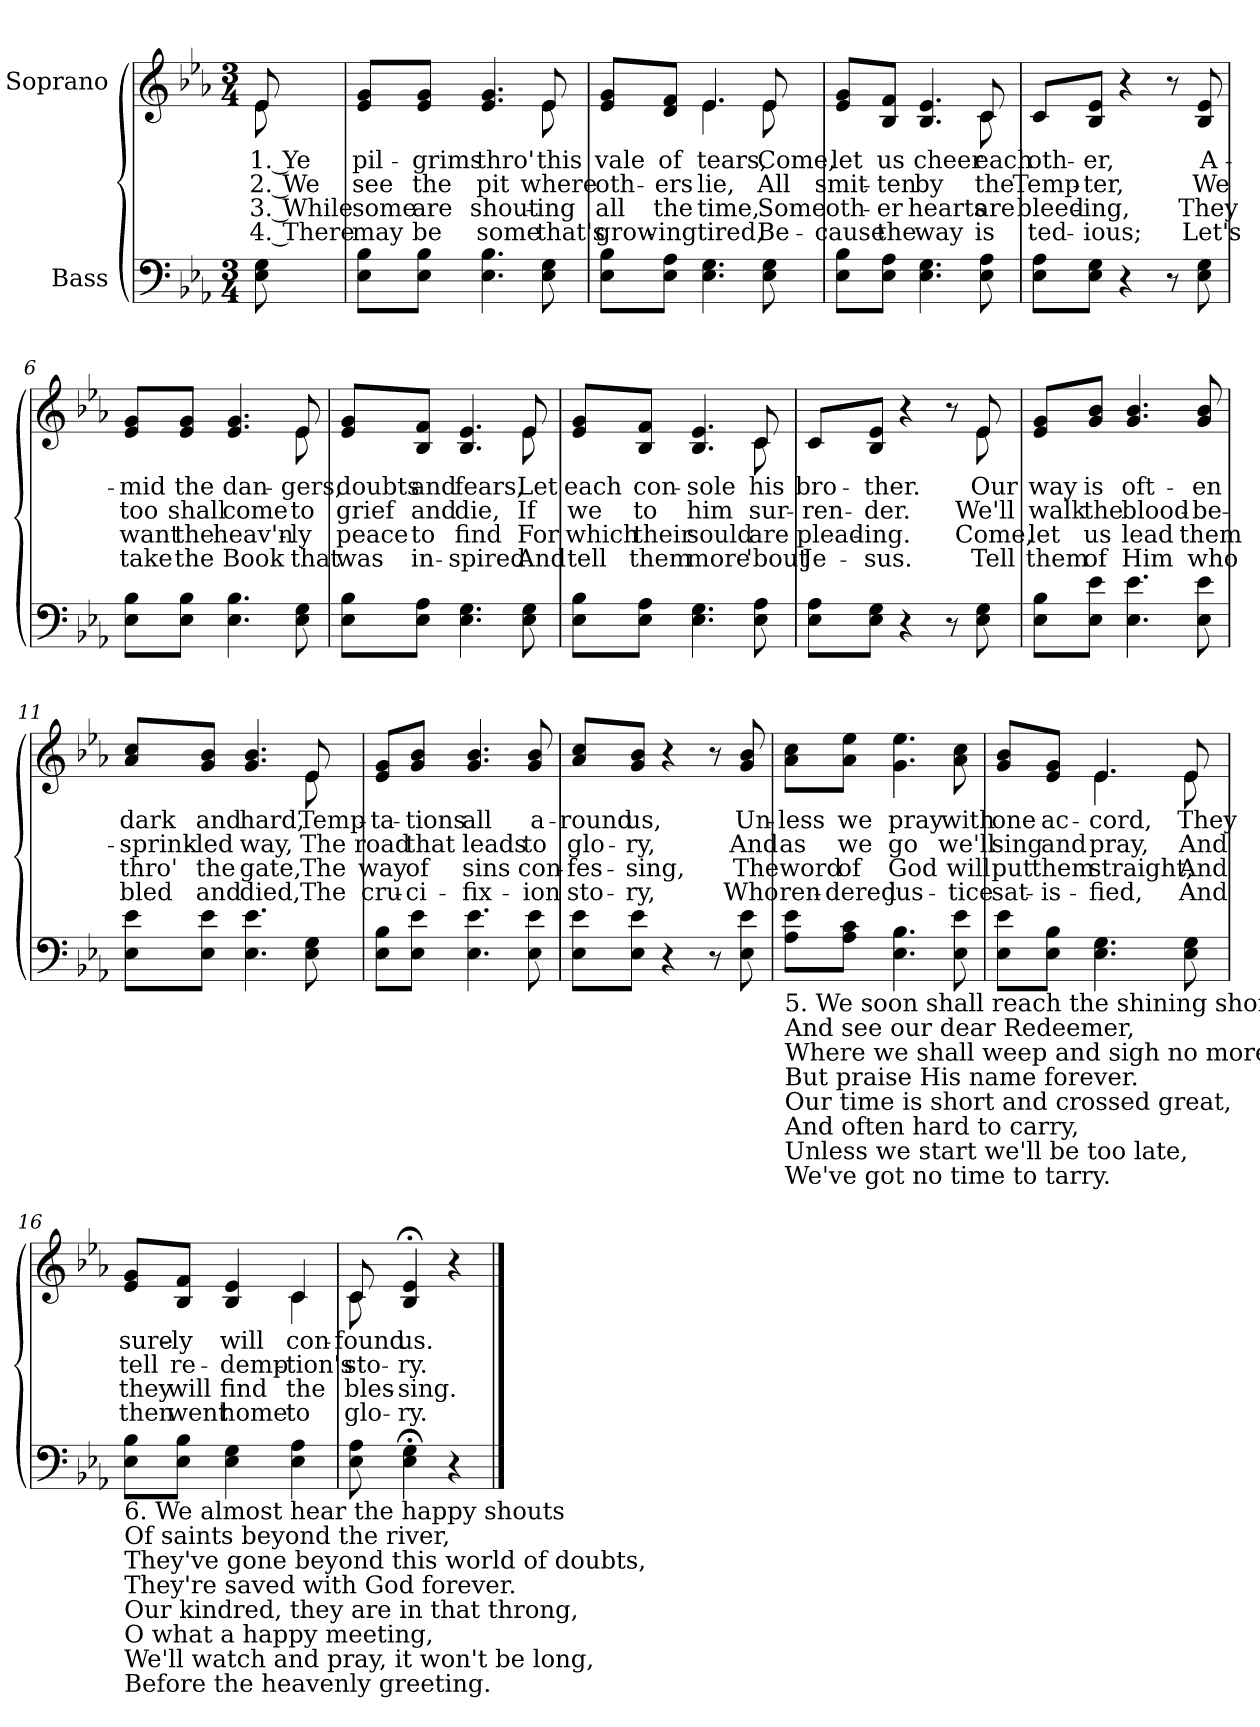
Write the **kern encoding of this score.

**kern	**kern	**text	**text	**text	**text
*part2	*part1	*part1	*part1	*part1	*part1
*staff2	*staff1	*staff1	*staff1	*staff1	*staff1
*I"Bass	*I"Soprano	*	*	*	*
*clefF4	*clefG2	*	*	*	*
*k[b-e-a-]	*k[b-e-a-]	*	*	*	*
*M3/4	*M3/4	*	*	*	*
*MM85	*MM85	*	*	*	*
=1	=1	=1	=1	=1	=1
!	!	!LO:LY:b	!LO:LY:b	!LO:LY:b	!LO:LY:b
*	*^	*	*	*	*
8E-\ 8G\	8e-/	8e-\	1. Ye	2. We	3. While	4. There
=2	=2	=2	=2	=2	=2	=2
!	!	!	!LO:LY:b	!LO:LY:b	!LO:LY:b	!LO:LY:b
8E-\ 8B-\L	8e-/ 8g/L	8ryy	pil-	see	some	may
!	!	!	!LO:LY:b	!LO:LY:b	!LO:LY:b	!LO:LY:b
8E-\ 8B-\J	8e-/ 8g/J	8ryy	-grims	the	are	be
!	!	!	!LO:LY:b	!LO:LY:b	!LO:LY:b	!LO:LY:b
4.E-\ 4.B-\	4.e-/ 4.g/	4.ryy	thro'	pit	shout-	some
!	!	!	!LO:LY:b	!LO:LY:b	!LO:LY:b	!LO:LY:b
8E-\ 8G\	8e-/	8e-\	this	where	-ing	that's
=3	=3	=3	=3	=3	=3	=3
!	!	!	!LO:LY:b	!LO:LY:b	!LO:LY:b	!LO:LY:b
8E-\ 8B-\L	8e-/ 8g/L	8ryy	vale	oth-	all	grow-
!	!	!	!LO:LY:b	!LO:LY:b	!LO:LY:b	!LO:LY:b
8E-\ 8A-\J	8d/ 8f/J	8ryy	of	-ers	the	-ing
!	!	!	!LO:LY:b	!LO:LY:b	!LO:LY:b	!LO:LY:b
4.E-\ 4.G\	4.e-/	4.e-\	tears,	lie,	time,	tired,
!	!	!	!LO:LY:b	!LO:LY:b	!LO:LY:b	!LO:LY:b
8E-\ 8G\	8e-/	8e-\	Come,	All	Some	Be-
=4	=4	=4	=4	=4	=4	=4
!	!	!	!LO:LY:b	!LO:LY:b	!LO:LY:b	!LO:LY:b
8E-\ 8B-\L	8e-/ 8g/L	8ryy	let	smit-	oth-	-cause
!	!	!	!LO:LY:b	!LO:LY:b	!LO:LY:b	!LO:LY:b
8E-\ 8A-\J	8B-/ 8f/J	8ryy	us	-ten	-er	the
!	!	!	!LO:LY:b	!LO:LY:b	!LO:LY:b	!LO:LY:b
4.E-\ 4.G\	4.B-/ 4.e-/	4.ryy	cheer	by	hearts	way
!	!	!	!LO:LY:b	!LO:LY:b	!LO:LY:b	!LO:LY:b
8E-\ 8A-\	8c/	8c\	each	the	are	is
=5	=5	=5	=5	=5	=5	=5
!	!	!	!LO:LY:b	!LO:LY:b	!LO:LY:b	!LO:LY:b
8E-\ 8A-\L	8c/L	8ryy	oth-	Temp-	bleed-	ted-
!	!	!	!LO:LY:b	!LO:LY:b	!LO:LY:b	!LO:LY:b
8E-\ 8G\J	8B-/ 8e-/J	8ryy	-er,	-ter,	-ing,	-ious;
4r	4r	4ryy	.	.	.	.
8r	8r	8ryy	.	.	.	.
!	!	!	!LO:LY:b	!LO:LY:b	!LO:LY:b	!LO:LY:b
8E-\ 8G\	8B-/ 8e-/	8ryy	A-	We	They	Let's
!!LO:LB:g=z	!!
=6	=6	=6	=6	=6	=6	=6
!	!	!	!LO:LY:b	!LO:LY:b	!LO:LY:b	!LO:LY:b
8E-\ 8B-\L	8e-/ 8g/L	8ryy	-mid	too	want	take
!	!	!	!LO:LY:b	!LO:LY:b	!LO:LY:b	!LO:LY:b
8E-\ 8B-\J	8e-/ 8g/J	8ryy	the	shall	the	the
!	!	!	!LO:LY:b	!LO:LY:b	!LO:LY:b	!LO:LY:b
4.E-\ 4.B-\	4.e-/ 4.g/	4.ryy	dan-	come	heav'n-	Book
!	!	!	!LO:LY:b	!LO:LY:b	!LO:LY:b	!LO:LY:b
8E-\ 8G\	8e-/	8e-\	-gers,	to	-ly	that
=7	=7	=7	=7	=7	=7	=7
!	!	!	!LO:LY:b	!LO:LY:b	!LO:LY:b	!LO:LY:b
8E-\ 8B-\L	8e-/ 8g/L	8ryy	doubts	grief	peace	was
!	!	!	!LO:LY:b	!LO:LY:b	!LO:LY:b	!LO:LY:b
8E-\ 8A-\J	8B-/ 8f/J	8ryy	and	and	to	in-
!	!	!	!LO:LY:b	!LO:LY:b	!LO:LY:b	!LO:LY:b
4.E-\ 4.G\	4.B-/ 4.e-/	4.ryy	fears,	die,	find	-spired
!	!	!	!LO:LY:b	!LO:LY:b	!LO:LY:b	!LO:LY:b
8E-\ 8G\	8e-/	8e-\	Let	If	For	And
=8	=8	=8	=8	=8	=8	=8
!	!	!	!LO:LY:b	!LO:LY:b	!LO:LY:b	!LO:LY:b
8E-\ 8B-\L	8e-/ 8g/L	8ryy	each	we	which	tell
!	!	!	!LO:LY:b	!LO:LY:b	!LO:LY:b	!LO:LY:b
8E-\ 8A-\J	8B-/ 8f/J	8ryy	con-	to	their	them
!	!	!	!LO:LY:b	!LO:LY:b	!LO:LY:b	!LO:LY:b
4.E-\ 4.G\	4.B-/ 4.e-/	4.ryy	-sole	him	sould	more
!	!	!	!LO:LY:b	!LO:LY:b	!LO:LY:b	!LO:LY:b
8E-\ 8A-\	8c/	8c\	his	sur-	are	'bout
=9	=9	=9	=9	=9	=9	=9
!	!	!	!LO:LY:b	!LO:LY:b	!LO:LY:b	!LO:LY:b
8E-\ 8A-\L	8c/L	8ryy	bro-	-ren-	plead-	Je-
!	!	!	!LO:LY:b	!LO:LY:b	!LO:LY:b	!LO:LY:b
8E-\ 8G\J	8B-/ 8e-/J	8ryy	-ther.	-der.	-ing.	-sus.
4r	4r	4ryy	.	.	.	.
8r	8r	8ryy	.	.	.	.
!	!	!	!LO:LY:b	!LO:LY:b	!LO:LY:b	!LO:LY:b
8E-\ 8G\	8e-/	8e-\	Our	We'll	Come,	Tell
!!LO:LB:g=z
=10	=10	=10	=10	=10	=10	=10
!	!	!	!LO:LY:b	!LO:LY:b	!LO:LY:b	!LO:LY:b
*	*v	*v	*	*	*	*
8E-\ 8B-\L	8e-/ 8g/L	way	walk	let	them
!	!	!LO:LY:b	!LO:LY:b	!LO:LY:b	!LO:LY:b
8E-\ 8e-\J	8g/ 8b-/J	is	the	us	of
!	!	!LO:LY:b	!LO:LY:b	!LO:LY:b	!LO:LY:b
4.E-\ 4.e-\	4.g/ 4.b-/	oft-	blood-	lead	Him
!	!	!LO:LY:b	!LO:LY:b	!LO:LY:b	!LO:LY:b
8E-\ 8e-\	8g/ 8b-/	-en	-be-	them	who
=11	=11	=11	=11	=11	=11
!	!	!LO:LY:b	!LO:LY:b	!LO:LY:b	!LO:LY:b
*	*^	*	*	*	*
8E-\ 8e-\L	8a-/ 8cc/L	8ryy	dark	-sprink-	thro'	bled
!	!	!	!LO:LY:b	!LO:LY:b	!LO:LY:b	!LO:LY:b
8E-\ 8e-\J	8g/ 8b-/J	8ryy	and	-led	the	and
!	!	!	!LO:LY:b	!LO:LY:b	!LO:LY:b	!LO:LY:b
4.E-\ 4.e-\	4.g/ 4.b-/	4.ryy	hard,	way,	gate,	died,
!	!	!	!LO:LY:b	!LO:LY:b	!LO:LY:b	!LO:LY:b
8E-\ 8G\	8e-/	8e-\	Temp-	The	The	The
=12	=12	=12	=12	=12	=12	=12
!	!	!	!LO:LY:b	!LO:LY:b	!LO:LY:b	!LO:LY:b
*	*v	*v	*	*	*	*
8E-\ 8B-\L	8e-/ 8g/L	-ta-	road	way	cru-
!	!	!LO:LY:b	!LO:LY:b	!LO:LY:b	!LO:LY:b
8E-\ 8e-\J	8g/ 8b-/J	-tions	that	of	-ci-
!	!	!LO:LY:b	!LO:LY:b	!LO:LY:b	!LO:LY:b
4.E-\ 4.e-\	4.g/ 4.b-/	all	leads	sins	-fix-
!	!	!LO:LY:b	!LO:LY:b	!LO:LY:b	!LO:LY:b
8E-\ 8e-\	8g/ 8b-/	a-	to	con-	-ion
=13	=13	=13	=13	=13	=13
!	!	!LO:LY:b	!LO:LY:b	!LO:LY:b	!LO:LY:b
8E-\ 8e-\L	8a-/ 8cc/L	-round	glo-	-fes-	sto-
!	!	!LO:LY:b	!LO:LY:b	!LO:LY:b	!LO:LY:b
8E-\ 8e-\J	8g/ 8b-/J	us,	-ry,	-sing,	-ry,
4r	4r	.	.	.	.
8r	8r	.	.	.	.
!	!	!LO:LY:b	!LO:LY:b	!LO:LY:b	!LO:LY:b
8E-\ 8e-\	8g/ 8b-/	Un-	And	The	Who
!!LO:LB:g=z
=14	=14	=14	=14	=14	=14
!LO:TX:b:t=5. We soon shall reach the shining shore,	!	!	!	!	!
!LO:TX:b:t=And see our dear Redeemer,	!	!	!	!	!
!LO:TX:b:t=Where we shall weep and sigh no more,	!	!	!	!	!
!LO:TX:b:t=But praise His name forever.	!	!	!	!	!
!LO:TX:b:t=Our time is short and crossed great,	!	!	!	!	!
!LO:TX:b:t=And often hard to carry,	!	!	!	!	!
!LO:TX:b:t=Unless we start we'll be too late,	!	!	!	!	!
!LO:TX:b:t=We've got no time to tarry.	!	!	!	!	!
!	!	!LO:LY:b	!LO:LY:b	!LO:LY:b	!LO:LY:b
8A-\ 8e-\L	8a-\ 8cc\L	-less	as	word	ren-
!	!	!LO:LY:b	!LO:LY:b	!LO:LY:b	!LO:LY:b
8A-\ 8c\J	8a-\ 8ee-\J	we	we	of	-dered
!	!	!LO:LY:b	!LO:LY:b	!LO:LY:b	!LO:LY:b
4.E-\ 4.B-\	4.g\ 4.ee-\	pray	go	God	jus-
!	!	!LO:LY:b	!LO:LY:b	!LO:LY:b	!LO:LY:b
8E-\ 8e-\	8a-\ 8cc\	with	we'll	will	-tice
=15	=15	=15	=15	=15	=15
!	!	!LO:LY:b	!LO:LY:b	!LO:LY:b	!LO:LY:b
*	*^	*	*	*	*
8E-\ 8e-\L	8g/ 8b-/L	8ryy	one	sing	put	sat-
!	!	!	!LO:LY:b	!LO:LY:b	!LO:LY:b	!LO:LY:b
8E-\ 8B-\J	8e-/ 8g/J	8ryy	ac-	and	them	-is-
!	!	!	!LO:LY:b	!LO:LY:b	!LO:LY:b	!LO:LY:b
4.E-\ 4.G\	4.e-/	4.e-\	-cord,	pray,	straight,	-fied,
!	!	!	!LO:LY:b	!LO:LY:b	!LO:LY:b	!LO:LY:b
8E-\ 8G\	8e-/	8e-\	They	And	And	And
=16	=16	=16	=16	=16	=16	=16
!LO:TX:b:t=6. We almost hear the happy shouts	!	!	!	!	!	!
!LO:TX:b:t=Of saints beyond the river,	!	!	!	!	!	!
!LO:TX:b:t=They've gone beyond this world of doubts,	!	!	!	!	!	!
!LO:TX:b:t=They're saved with God forever.	!	!	!	!	!	!
!LO:TX:b:t=Our kindred, they are in that throng,	!	!	!	!	!	!
!LO:TX:b:t=O what a happy meeting,	!	!	!	!	!	!
!LO:TX:b:t=We'll watch and pray, it won't be long,	!	!	!	!	!	!
!LO:TX:b:t=Before the heavenly greeting.	!	!	!	!	!	!
!	!	!	!LO:LY:b	!LO:LY:b	!LO:LY:b	!LO:LY:b
8E-\ 8B-\L	8e-/ 8g/L	8ryy	sure-	tell	they	then
!	!	!	!LO:LY:b	!LO:LY:b	!LO:LY:b	!LO:LY:b
8E-\ 8B-\J	8B-/ 8f/J	8ryy	-ly	re-	will	went
!	!	!	!LO:LY:b	!LO:LY:b	!LO:LY:b	!LO:LY:b
4E-\ 4G\	4B-/ 4e-/	4ryy	will	-demp-	find	home
!	!	!	!LO:LY:b	!LO:LY:b	!LO:LY:b	!LO:LY:b
4E-\ 4A-\	4c/	4c\	con-	-tion's	the	to
=17	=17	=17	=17	=17	=17	=17
!	!	!	!LO:LY:b	!LO:LY:b	!LO:LY:b	!LO:LY:b
8E-\ 8A-\	8c/	8c\	-found	sto-	bles-	glo-
!	!	!	!LO:LY:b	!LO:LY:b	!LO:LY:b	!LO:LY:b
4E-\;< 4G\;<	4B-/;< 4e-/;<	4ryy	us.	-ry.	-sing.	-ry.
4r	4r	4ryy	.	.	.	.
*	*v	*v	*	*	*	*
==	==	==	==	==	==
*-	*-	*-	*-	*-	*-
